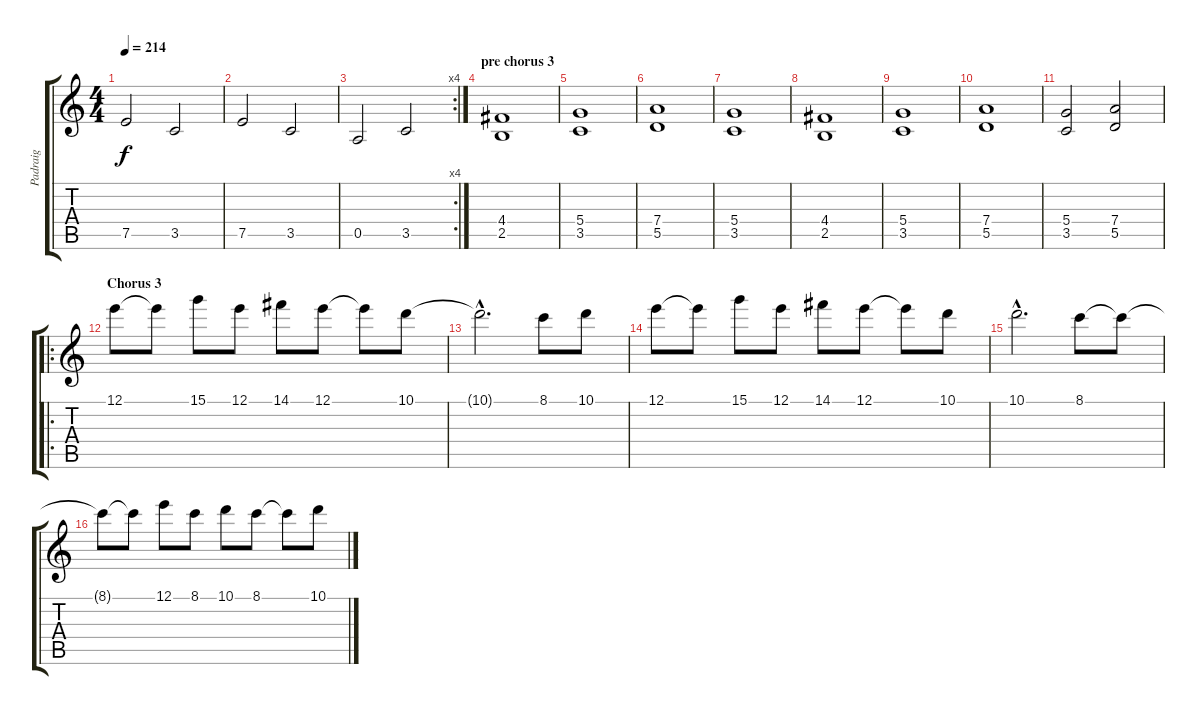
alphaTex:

\track ("Padraig" "Padraig") {instrument distortionguitar}
\staff {score tabs}
\tuning (E4 B3 G3 D3 A2 E2) {hide}
\ts (4 4)
\tempo 214
\clef g2
\ks c
7.5.2{dy f} 3.5.2 |
7.5.2 3.5.2 |
\rc 4
0.5.2 3.5.2 |
\section ("" "pre chorus 3")
(4.4 2.5).1 |
(5.4 3.5).1 |
(7.4 5.5).1 |
(5.4 3.5).1 |
(4.4 2.5).1 |
(5.4 3.5).1 |
(7.4 5.5).1 |
(5.4 3.5).2 (7.4 5.5).2 |
\ro
\section ("" "Chorus 3")
12.1.8 12.1{t}.8 15.1.8 12.1.8 14.1.8 12.1.8 12.1{t}.8 10.1.8 |
10.1{hac t}.2{d} 8.1.8 10.1.8 |
12.1.8 12.1{t}.8 15.1.8 12.1.8 14.1.8 12.1.8 12.1{t}.8 10.1.8 |
10.1{hac}.2{d} 8.1.8 8.1{t}.8 |
8.1{t}.8 8.1{t}.8 12.1.8 8.1.8 10.1.8 8.1.8 8.1{t}.8 10.1.8
